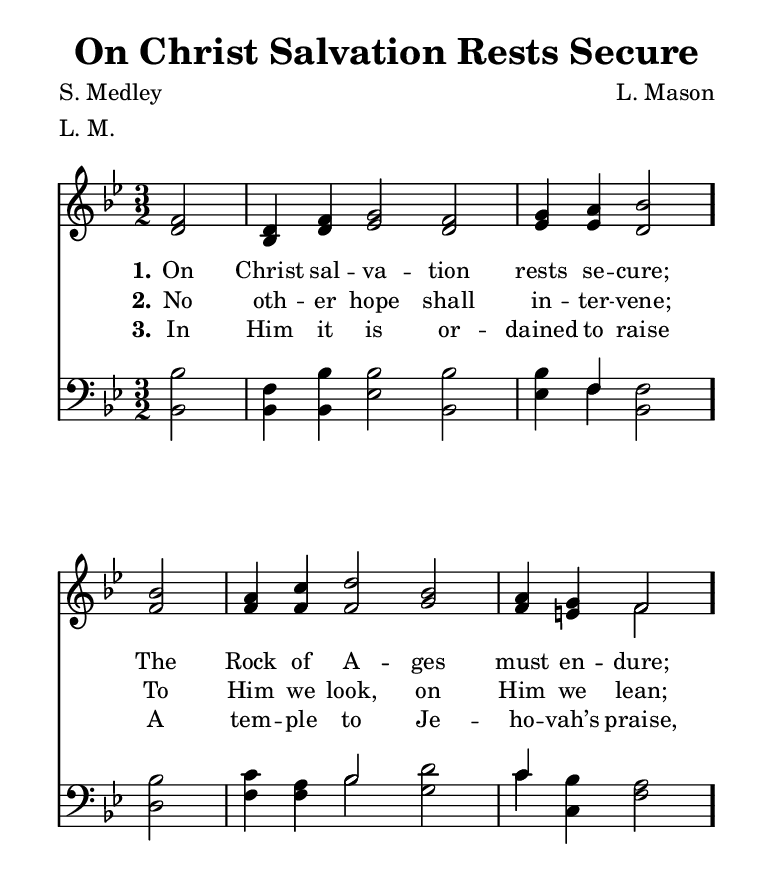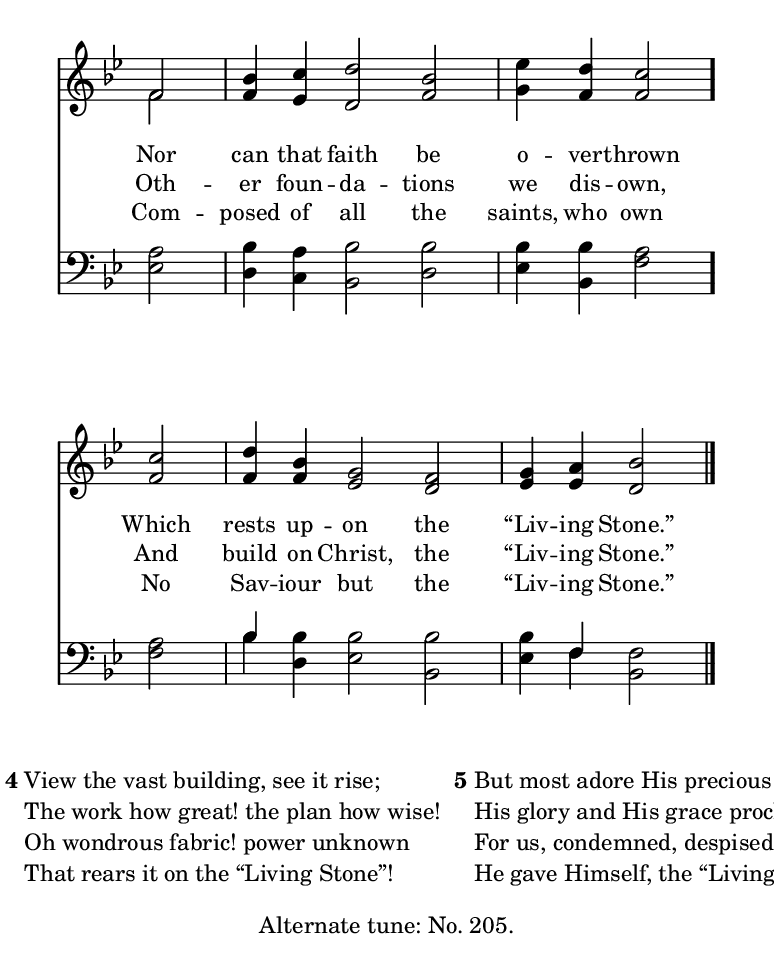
\include "common/global.ily"
\paper {
  \include "common/paper.ily"
  ragged-bottom = ##t
  ragged-last-bottom = ##t
  systems-per-page = ##f
  system-system-spacing.padding = 11
}

\header{
  %gospel
  hymnnumber = "91"
  title = "On Christ Salvation Rests Secure"
  tunename = "Hebron"
  meter = "L. M."
  poet = "S. Medley"
  composer = "L. Mason"
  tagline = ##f
}

% for fermata in MIDI
ta = { \tempo 2=60 }
tb = { \tempo 2=30 }

patternAA = { c2 | c4 c4 c2 c2 | c4 c4 c2 }

global = {
  \include "common/overrides.ily"
  \override Staff.TimeSignature.style = #'numbered
  \time 3/2
  \override Score.MetronomeMark.transparent = ##t % hide all fermata changes too
  \ta
  \key bes \major
  \partial 2
  \autoBeamOff
}

notesSoprano = {
\global
\relative c' {

  \changePitch \patternAA { f | d f g f | g a bes }
  \changePitch \patternAA { bes | a c d bes | a g f }
  \changePitch \patternAA { f | bes c d bes | ees d c }
  \changePitch \patternAA { c | d bes g f | g a bes }

  \bar "|."

}
}

notesAlto = {
\global
\relative e' {

  \changePitch \patternAA { d bes d ees d | ees ees d }
  \changePitch \patternAA { f | f f f g | f e f }
  \changePitch \patternAA { f | f ees d f | g f f }
  \changePitch \patternAA { f | f f ees d | ees ees d }

}
}

notesTenor = {
\global
\relative a {

  \changePitch \patternAA { bes | f bes bes bes | bes f f }
  \changePitch \patternAA { bes | c a bes d | c bes a }
  \changePitch \patternAA { a | bes a bes bes | bes bes a }
  \changePitch \patternAA { a | bes bes bes bes | bes f f }

}
}

notesBass = {
\global
\relative f, {

  \changePitch \patternAA { bes | bes bes ees bes | ees f bes, }
  \changePitch \patternAA { d | f f bes g | c c, f }
  \changePitch \patternAA { ees | d c bes d | ees bes f' }
  \changePitch \patternAA { f | bes d, ees bes | ees f bes, }

}
}

wordsA = \lyricmode {
\set stanza = "1."

On Christ sal -- va -- tion rests se -- cure; \bar "."
The Rock of A -- ges must en -- dure; \bar "." \eogbreak
Nor can that faith be o -- ver -- thrown \bar "."
Which rests up -- on the “Liv -- ing Stone.” \bar "." \eogbreak

}

wordsB = \lyricmode {
\set stanza = "2."

No oth -- er hope shall in -- ter -- vene;
To Him we look, on Him we lean;
Oth -- er foun -- da -- tions we dis -- own,
And build on Christ, the “Liv -- ing Stone.”

}

wordsC = \lyricmode {
\set stanza = "3."

In Him it is or -- dained to raise
A tem -- ple to Je -- ho -- vah’s praise,
Com -- posed of all the saints, who own
No Sav -- iour but the “Liv -- ing Stone.”

}

wordsD = \markuplist {

\line { View the vast building, see it rise; }
\line { The work how great! the plan how wise! }
\line { Oh wondrous fabric! power unknown }
\line { That rears it on the “Living Stone”! }

}
wordsE = \markuplist {

\line { But most adore His precious name; }
\line { His glory and His grace proclaim; }
\line { For us, condemned, despised, undone, }
\line { He gave Himself, the “Living Stone.” }

}

\score {
  \context ChoirStaff <<
    \context Staff = upper <<
      \set Staff.autoBeaming = ##f
      \set ChoirStaff.systemStartDelimiter = #'SystemStartBar
      \set ChoirStaff.printPartCombineTexts = ##f
      \partcombine #'(2 . 9) \notesSoprano \notesAlto
      \context NullVoice = sopranos { \voiceOne << \notesSoprano >> }
      \context Lyrics = one   \lyricsto sopranos \wordsA
      \context Lyrics = two   \lyricsto sopranos \wordsB
      \context Lyrics = three \lyricsto sopranos \wordsC
    >>
    \context Staff = men <<
      \set Staff.autoBeaming = ##f
      \clef bass
      \set ChoirStaff.printPartCombineTexts = ##f
      \partcombine #'(2 . 9) \notesTenor \notesBass
    >>
  >>
  \layout {
    \include "common/layout.ily"
  }
  \midi{
    \include "common/midi.ily"
  }
}

\noPageBreak

\markup { \fill-line {
  \hspace #0.1
  \line{ \bold 4 \column { \wordsD } }
  \hspace #0.1
  \line{ \bold 5 \column { \wordsE } }
  \hspace #0.1
} }

\noPageBreak

\markup { \vspace #2 \fill-line { \raise #2 \line { Alternate tune: No. 205. } } }

\version "2.19.49"  % necessary for upgrading to future LilyPond versions.

% vi:set et ts=2 sw=2 ai nocindent syntax=lilypond:
